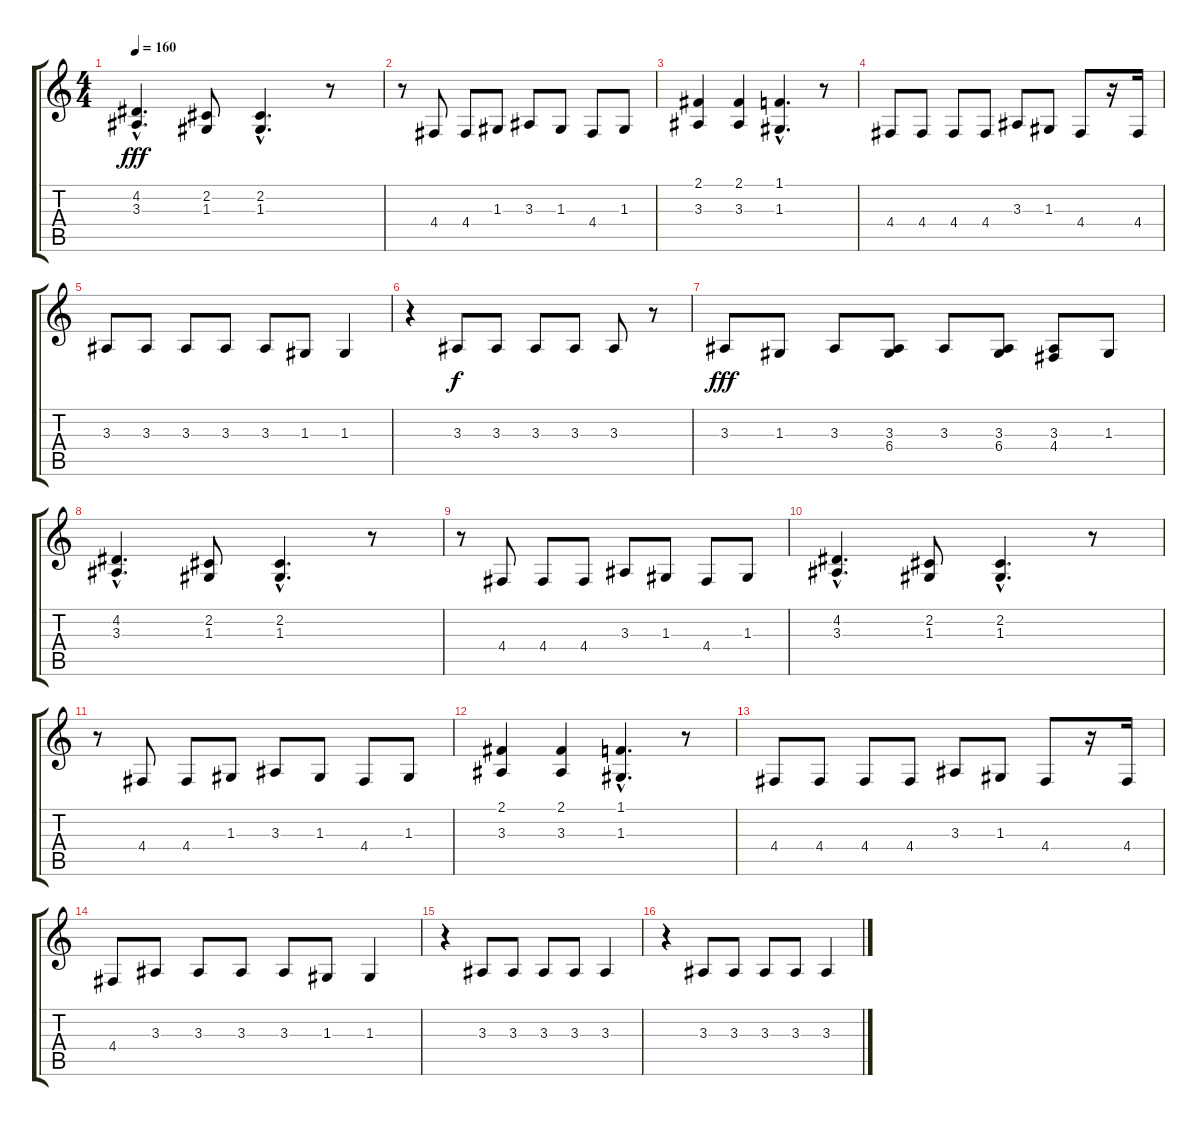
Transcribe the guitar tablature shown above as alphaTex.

\track "" {instrument tenorsax}
\staff {score tabs}
\tuning (E4 B3 G3 D3 A2 E2) {hide}
\ts (4 4)
\tempo 160
\clef g2
\ks c
(4.2{hac} 3.3{hac}).4{d dy fff} (2.2 1.3).8 (2.2{hac} 1.3{hac}).4{d} r.8 |
r.8 4.4.8 4.4.8 1.3.8 3.3.8 1.3.8 4.4.8 1.3.8 |
(2.1 3.3).4 (2.1 3.3).4 (1.1{hac} 1.3{hac}).4{d} r.8 |
4.4.8 4.4.8 4.4.8 4.4.8 3.3.8 1.3.8 4.4.8 r.16 4.4.16 |
3.3.8 3.3.8 3.3.8 3.3.8 3.3.8 1.3.8 1.3.4 |
r.4 3.3.8{dy f} 3.3.8 3.3.8 3.3.8 3.3.8 r.8 |
3.3.8{dy fff} 1.3.8 3.3.8 (3.3 6.4).8 3.3.8 (3.3 6.4).8 (3.3 4.4).8 1.3.8 |
(4.2{hac} 3.3{hac}).4{d} (2.2 1.3).8 (2.2{hac} 1.3{hac}).4{d} r.8 |
r.8 4.4.8 4.4.8 4.4.8 3.3.8 1.3.8 4.4.8 1.3.8 |
(4.2{hac} 3.3{hac}).4{d} (2.2 1.3).8 (2.2{hac} 1.3{hac}).4{d} r.8 |
r.8 4.4.8 4.4.8 1.3.8 3.3.8 1.3.8 4.4.8 1.3.8 |
(2.1 3.3).4 (2.1 3.3).4 (1.1{hac} 1.3{hac}).4{d} r.8 |
4.4.8 4.4.8 4.4.8 4.4.8 3.3.8 1.3.8 4.4.8 r.16 4.4.16 |
4.4.8 3.3.8 3.3.8 3.3.8 3.3.8 1.3.8 1.3.4 |
r.4 3.3.8 3.3.8 3.3.8 3.3.8 3.3.4 |
r.4 3.3.8 3.3.8 3.3.8 3.3.8 3.3.4
